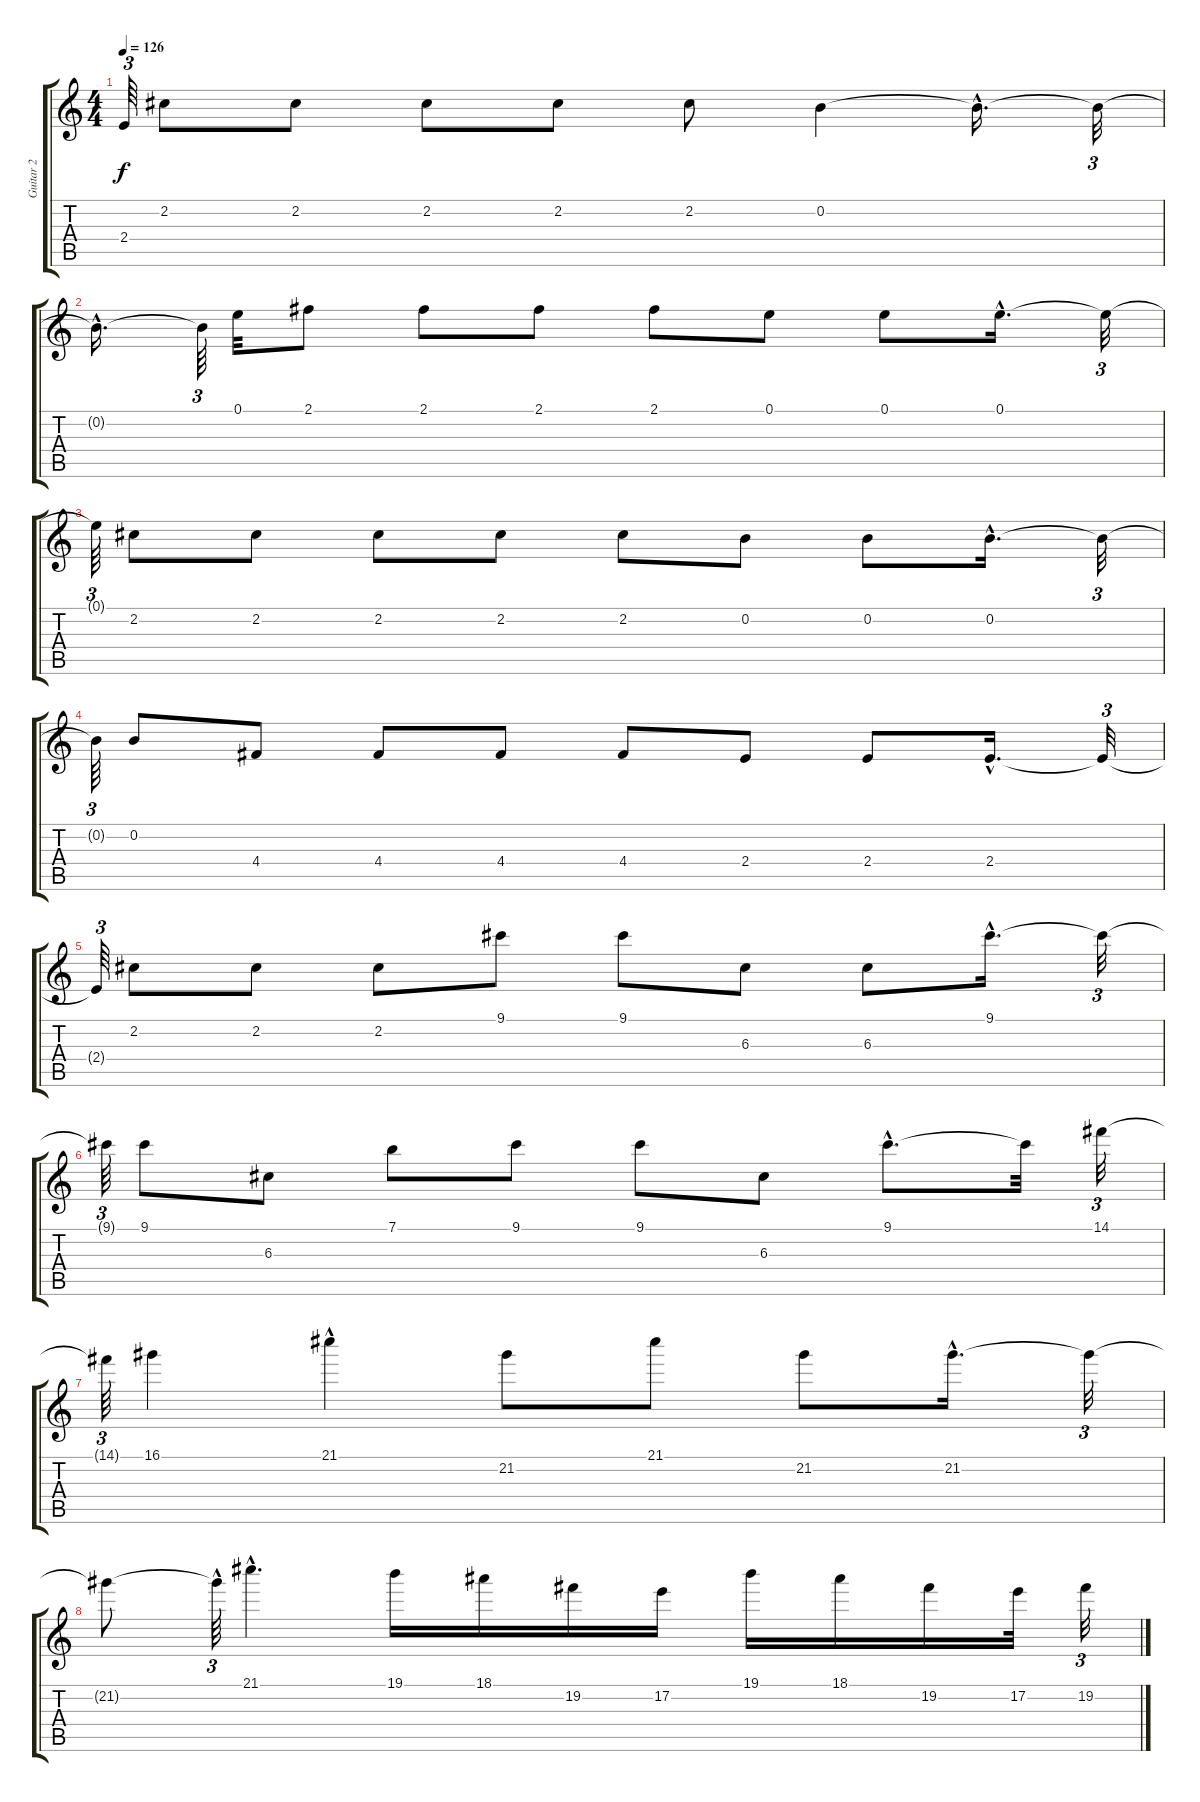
\track ("Guitar 2" "Guitar 2") {instrument electricguitarclean}
\staff {score tabs}
\tuning (E4 B3 G3 D3 A2 E2) {hide}
\ts (4 4)
\tempo 126
\clef g2
\ks c
2.4{t}.64{tu (3 2) dy f} 2.2.8 2.2.8 2.2.8 2.2.8 2.2.8 0.2.4 0.2{hac t}.16{d} 0.2{t}.32{tu (3 2)} |
0.2{hac t}.16{d} 0.2{t}.64{tu (3 2)} 0.1.32 2.1.8 2.1.8 2.1.8 2.1.8 0.1.8 0.1.8 0.1{hac}.16{d} 0.1{t}.32{tu (3 2)} |
0.1{t}.64{tu (3 2)} 2.2.8 2.2.8 2.2.8 2.2.8 2.2.8 0.2.8 0.2.8 0.2{hac}.16{d} 0.2{t}.32{tu (3 2)} |
0.2{t}.64{tu (3 2)} 0.2.8 4.4.8 4.4.8 4.4.8 4.4.8 2.4.8 2.4.8 2.4{hac}.16{d} 2.4{t}.32{tu (3 2)} |
2.4{t}.64{tu (3 2)} 2.2.8 2.2.8 2.2.8 9.1.8 9.1.8 6.3.8 6.3.8 9.1{hac}.16{d} 9.1{t}.32{tu (3 2)} |
9.1{t}.64{tu (3 2)} 9.1.8 6.3.8 7.1.8 9.1.8 9.1.8 6.3.8 9.1{hac}.8{d} 9.1{t}.32 14.1.32{tu (3 2)} |
14.1{t}.64{tu (3 2)} 16.1.4 21.1{hac}.4 21.2.8 21.1.8 21.2.8 21.2{hac}.16{d} 21.2{t}.32{tu (3 2)} |
21.2{t}.8 21.2{hac t}.64{tu (3 2)} 21.1{hac}.4{d} 19.1.16 18.1.16 19.2.16 17.2.16 19.1.16 18.1.16 19.2.16 17.2.32 19.2.32{tu (3 2)}
